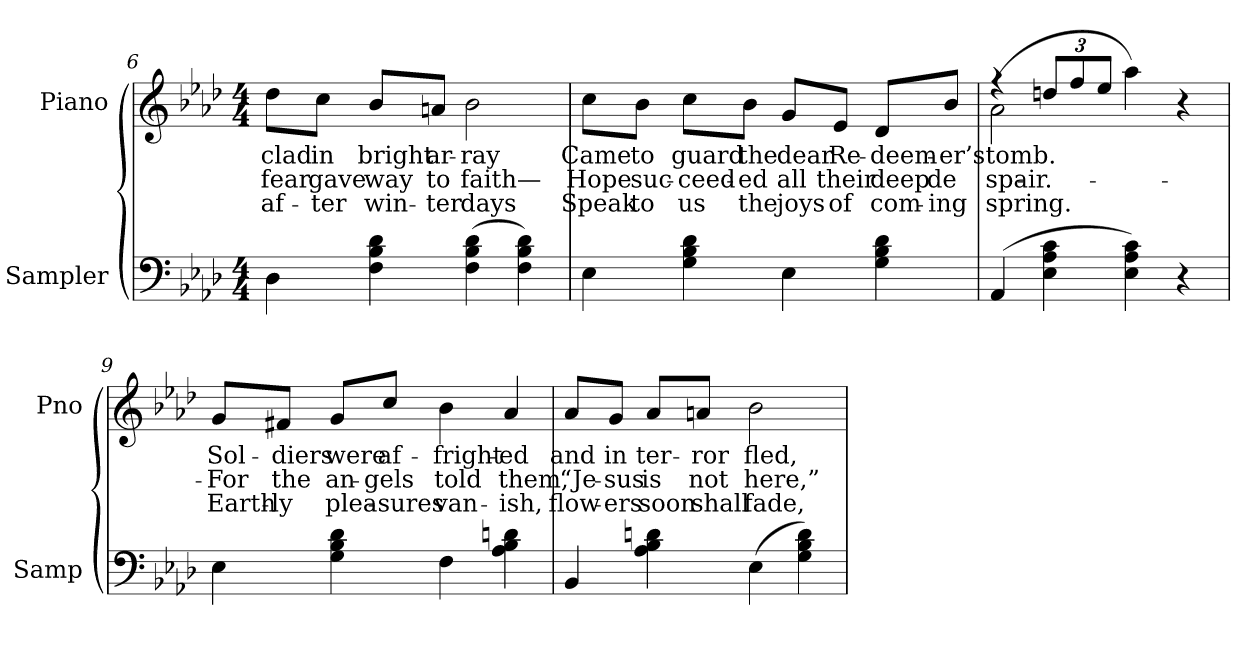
**kern	**kern	**text	**text	**text
*part2	*part1	*part1	*part1	*part1
*staff2	*staff1	*staff1	*staff1	*staff1
*I"Sampler	*I"Piano	*	*	*
*I'Samp	*I'Pno	*	*	*
*clefF4	*clefG2	*	*	*
*k[b-e-a-d-]	*k[b-e-a-d-]	*	*	*
*A-:	*A-:	*	*	*
*M4/4	*M4/4	*	*	*
=6	=6	=6	=6	=6
4D-	8dd-\L	clad	fear	af-
.	8cc\J	in	gave	-ter
4F 4B- 4d-	8b-/L	bright	way	win-
.	8an/J	ar-	to	-ter
(4F 4B- 4d-	2b-	-ray	faith—	days
4F 4B- 4d-)	.	.	.	.
=7	=7	=7	=7	=7
4E-	8cc\L	Came	Hope	Speak
.	8b-\J	to	suc-	to
4G 4B- 4d-	8cc\L	guard	-ceed-	us
.	8b-\J	the	-ed	the
4E-	8g/L	dear	all	joys
.	8e-/J	Re-	their	of
4G 4B- 4d-	8d-/L	-deem-	deep	com-
.	8b-/J	-er’s	de-	-ing
=8	=8	=8	=8	=8
*	*^	*	*	*
(4AA-	(4r	2a-	tomb.	-spair.	spring.
4E- 4A- 4c	12ddn/L	.	.	.	.
.	12ff/	.	.	.	.
.	12ee-/J	.	.	.	.
4E- 4A- 4c)	4aa-)	2ryy	.	.	.
4r	4r	.	.	.	.
*	*v	*v	*	*	*
=9	=9	=9	=9	=9
4E-	8g/L	Sol-	For	Earth-
.	8f#X/J	-diers	the	-ly
4G 4B- 4d-	8g/L	were	an-	plea-
.	8cc/J	af-	-gels	-sures
4F	4b-	-fright-	told	van-
4A- 4B- 4dn	4a-	-ed	them,	-ish,
=10	=10	=10	=10	=10
4BB-	8a-/L	and	“Je-	flow-
.	8g/J	in	-sus	-ers
4A- 4B- 4dn	8a-/L	ter-	is	soon
.	8an/J	-ror	not	shall
(4E-	2b-	fled,	here,”	fade,
4G 4B- 4d)	.	.	.	.
=	=	=	=	=
*-	*-	*-	*-	*-
